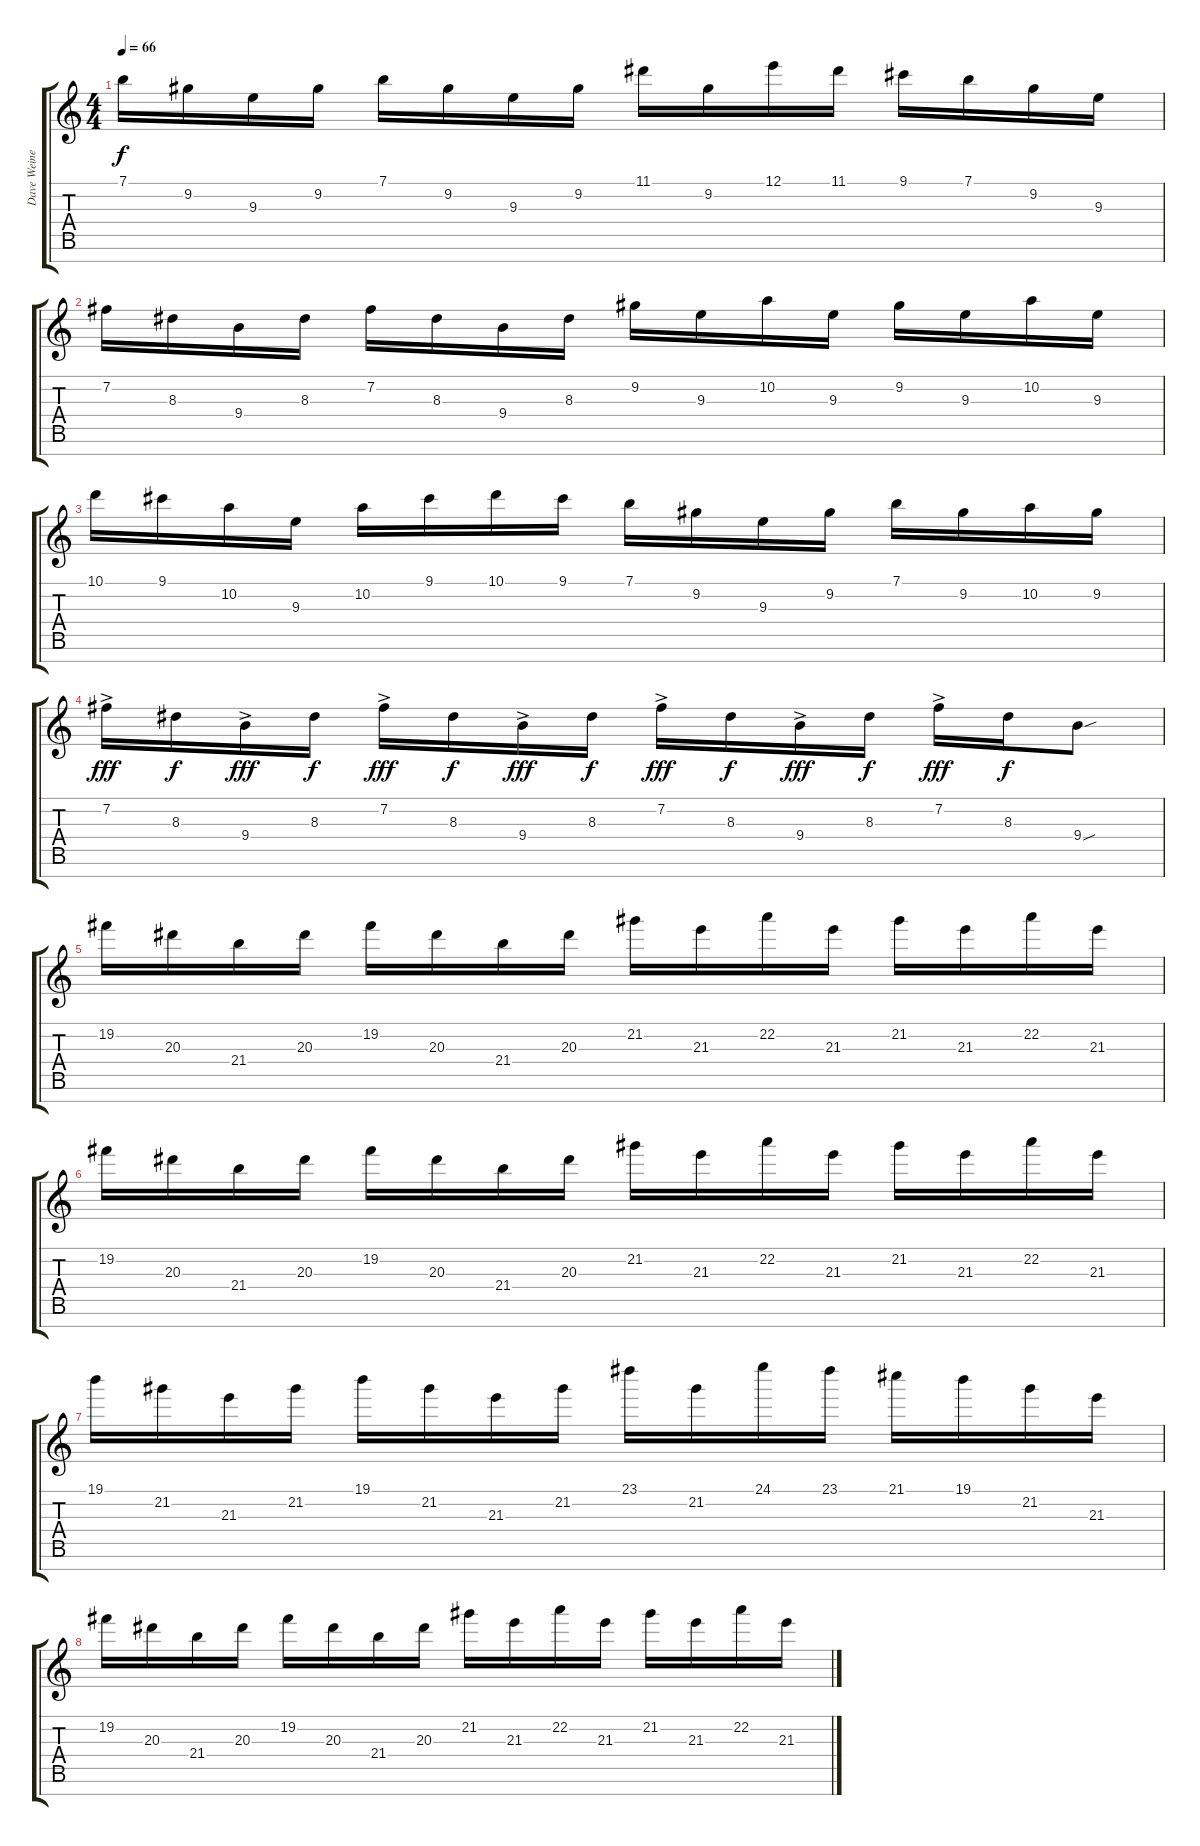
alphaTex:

\track ("Dave Weiner" "Dave Weine") {instrument acousticguitarsteel}
\staff {score tabs}
\tuning (E4 B3 G3 D3 A2 E2 B1) {hide}
\ts (4 4)
\tempo 66
\clef g2
\ks c
7.1.16{dy f} 9.2.16 9.3.16 9.2.16 7.1.16 9.2.16 9.3.16 9.2.16 11.1.16 9.2.16 12.1.16 11.1.16 9.1.16 7.1.16 9.2.16 9.3.16 |
7.2.16 8.3.16 9.4.16 8.3.16 7.2.16 8.3.16 9.4.16 8.3.16 9.2.16 9.3.16 10.2.16 9.3.16 9.2.16 9.3.16 10.2.16 9.3.16 |
10.1.16 9.1.16 10.2.16 9.3.16 10.2.16 9.1.16 10.1.16 9.1.16 7.1.16 9.2.16 9.3.16 9.2.16 7.1.16 9.2.16 10.2.16 9.2.16 |
7.2{ac}.16{dy fff} 8.3.16{dy f} 9.4{ac}.16{dy fff} 8.3.16{dy f} 7.2{ac}.16{dy fff} 8.3.16{dy f} 9.4{ac}.16{dy fff} 8.3.16{dy f} 7.2{ac}.16{dy fff} 8.3.16{dy f} 9.4{ac}.16{dy fff} 8.3.16{dy f} 7.2{ac}.16{dy fff} 8.3.16{dy f} 9.4{sou}.8 |
19.2.16 20.3.16 21.4.16 20.3.16 19.2.16 20.3.16 21.4.16 20.3.16 21.2.16 21.3.16 22.2.16 21.3.16 21.2.16 21.3.16 22.2.16 21.3.16 |
19.2.16 20.3.16 21.4.16 20.3.16 19.2.16 20.3.16 21.4.16 20.3.16 21.2.16 21.3.16 22.2.16 21.3.16 21.2.16 21.3.16 22.2.16 21.3.16 |
19.1.16 21.2.16 21.3.16 21.2.16 19.1.16 21.2.16 21.3.16 21.2.16 23.1.16 21.2.16 24.1.16 23.1.16 21.1.16 19.1.16 21.2.16 21.3.16 |
19.2.16 20.3.16 21.4.16 20.3.16 19.2.16 20.3.16 21.4.16 20.3.16 21.2.16 21.3.16 22.2.16 21.3.16 21.2.16 21.3.16 22.2.16 21.3.16
